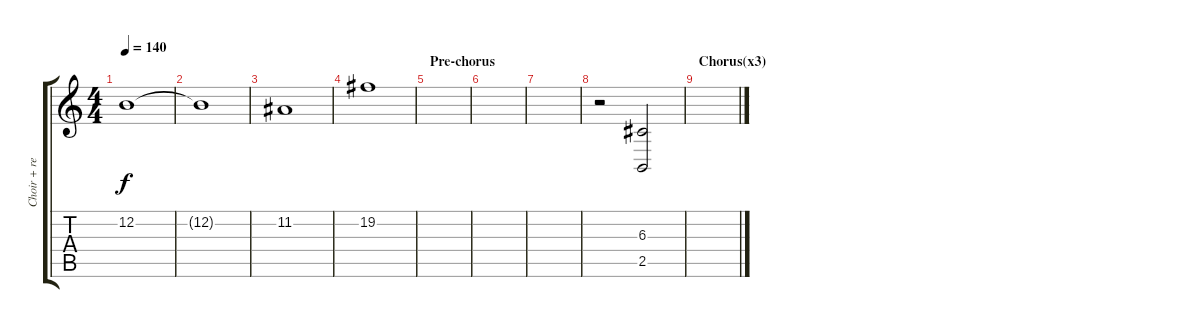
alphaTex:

\track ("Choir + reverse cymbal" "Choir + re") {instrument choiraahs}
\staff {score tabs}
\tuning (E4 B3 G3 D3 A2 E2) {hide}
\ts (4 4)
\tempo 140
\clef g2
\ks c
12.2.1{dy f} |
12.2{t}.1 |
11.2.1 |
19.2.1 |
\section ("" "Pre-chorus")
|
|
|
r.2 (6.3 2.5).2{instrument reversecymbal} |
\section ("" "Chorus(x3)")
